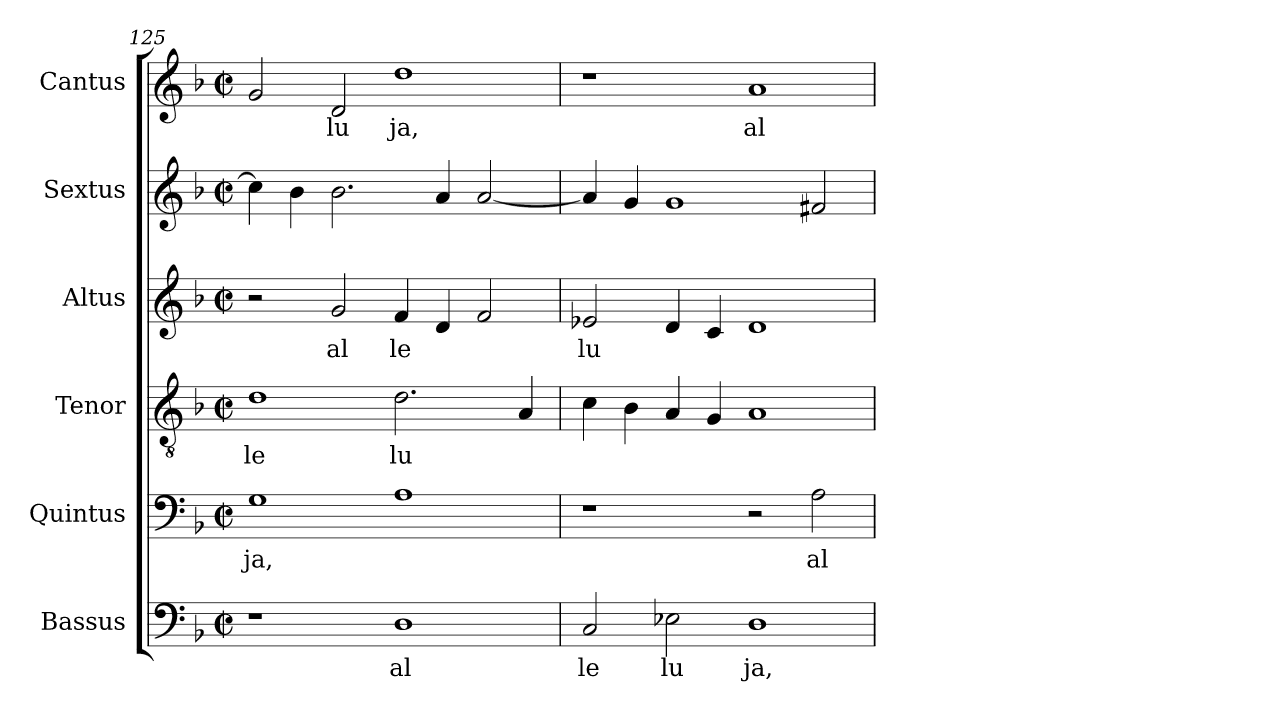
**kern	**text	**kern	**text	**kern	**text	**kern	**text	**kern	**text	**kern	**text
*part6	*part6	*part5	*part5	*part4	*part4	*part3	*part3	*part2	*part2	*part1	*part1
*staff6	*staff6	*staff5	*staff5	*staff4	*staff4	*staff3	*staff3	*staff2	*staff2	*staff1	*staff1
*I"Bassus	*	*I"Quintus	*	*I"Tenor	*	*I"Altus	*	*I"Sextus	*	*I"Cantus	*
!!LO:LB:g=z
*clefF4	*	*clefF4	*	*clefGv2	*	*clefG2	*	*clefG2	*	*clefG2	*
*k[b-]	*	*k[b-]	*	*k[b-]	*	*k[b-]	*	*k[b-]	*	*k[b-]	*
*F:	*	*F:	*	*F:	*	*F:	*	*F:	*	*F:	*
*M2/2	*	*M2/2	*	*M2/2	*	*M2/2	*	*M2/2	*	*M2/2	*
*met(c|)	*	*met(c|)	*	*met(c|)	*	*met(c|)	*	*met(c|)	*	*met(c|)	*
=125	=125	=125	=125	=125	=125	=125	=125	=125	=125	=125	=125
!	!	!	!LO:LY:b:cj	!	!LO:LY:b	!	!	!	!LO:LY:b	!	!LO:LY:b
1r	.	1G	-ja,	1d	le	2r	.	4cc\]	.	2g/	.
!	!	!	!	!	!	!	!	!	!LO:LY:b	!	!
.	.	.	.	.	.	.	.	4b-\	.	.	.
!	!	!	!	!	!	!	!LO:LY:b:cj	!	!LO:LY:b	!	!LO:LY:b
.	.	.	.	.	.	2g/	al	2.b-\	.	2d/	lu
!	!LO:LY:b	!	!LO:LY:b:cj	!	!LO:LY:b	!	!LO:LY:b:cj	!	!	!	!LO:LY:b
1D	al	1A	.	2.d\	lu	4f/	le	.	.	1dd	ja,
!	!	!	!	!	!	!	!LO:LY:b:cj	!	!LO:LY:b	!	!
.	.	.	.	.	.	4d/	.	4a/	.	.	.
!	!	!	!	!	!	!	!LO:LY:b:cj	!	!LO:LY:b	!	!
.	.	.	.	.	.	2f/	.	[<2a/	.	.	.
!	!	!	!	!	!LO:LY:b	!	!	!	!	!	!
.	.	.	.	4A/	.	.	.	.	.	.	.
=126	=126	=126	=126	=126	=126	=126	=126	=126	=126	=126	=126
!	!LO:LY:b	!	!	!	!LO:LY:b	!	!LO:LY:b:cj	!	!LO:LY:b	!	!
2C/	le	1r	.	4c\	.	2e-X/	lu	4a/]	.	1r	.
!	!	!	!	!	!LO:LY:b	!	!	!	!LO:LY:b	!	!
.	.	.	.	4B-\	.	.	.	4g/	.	.	.
!	!LO:LY:b	!	!	!	!LO:LY:b	!	!LO:LY:b:cj	!	!LO:LY:b	!	!
2E-X\	lu	.	.	4A/	.	4d/	.	1g	.	.	.
!	!	!	!	!	!LO:LY:b	!	!LO:LY:b:cj	!	!	!	!
.	.	.	.	4G/	.	4c/	.	.	.	.	.
!	!LO:LY:b	!	!	!	!LO:LY:b	!	!LO:LY:b:cj	!	!	!	!LO:LY:b
1D	ja,	2r	.	1A	.	1d	.	.	.	1a	al
!	!	!	!LO:LY:b:cj	!	!	!	!	!	!LO:LY:b	!	!
.	.	2A\	al-	.	.	.	.	2f#/	.	.	.
=	=	=	=	=	=	=	=	=	=	=	=
*-	*-	*-	*-	*-	*-	*-	*-	*-	*-	*-	*-
